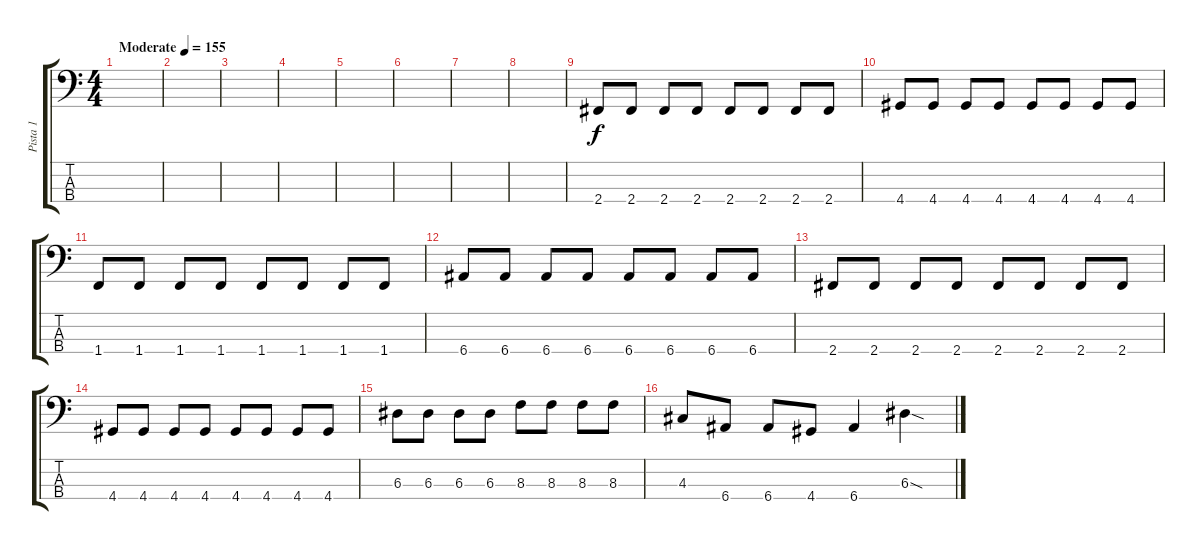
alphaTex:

\track ("Pista 1" "Pista 1") {instrument electricbasspick}
\staff {score tabs}
\tuning (G2 D2 A1 E1) {hide}
\ts (4 4)
\tempo (155 "Moderate")
\clef f4
\ks c
|
|
|
|
|
|
|
|
2.4.8 2.4.8 2.4.8 2.4.8 2.4.8 2.4.8 2.4.8 2.4.8 |
4.4.8 4.4.8 4.4.8 4.4.8 4.4.8 4.4.8 4.4.8 4.4.8 |
1.4.8 1.4.8 1.4.8 1.4.8 1.4.8 1.4.8 1.4.8 1.4.8 |
6.4.8 6.4.8 6.4.8 6.4.8 6.4.8 6.4.8 6.4.8 6.4.8 |
2.4.8 2.4.8 2.4.8 2.4.8 2.4.8 2.4.8 2.4.8 2.4.8 |
4.4.8 4.4.8 4.4.8 4.4.8 4.4.8 4.4.8 4.4.8 4.4.8 |
6.3.8 6.3.8 6.3.8 6.3.8 8.3.8 8.3.8 8.3.8 8.3.8 |
4.3.8 6.4.8 6.4.8 4.4.8 6.4.4 6.3{sod}.4
